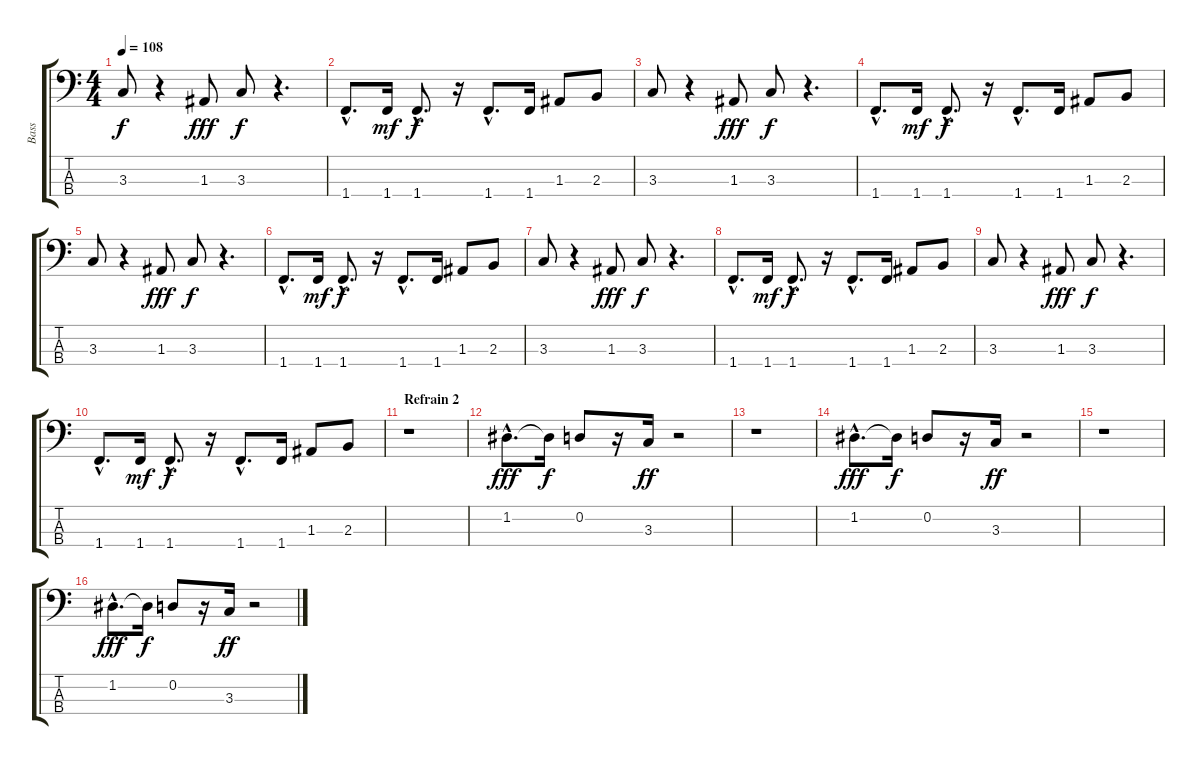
\track ("Bass" "Bass") {instrument electricbassfinger}
\staff {score tabs}
\tuning (G2 D2 A1 E1) {hide}
\ts (4 4)
\tempo 108
\clef f4
\ks c
3.3.8{dy f} r.4 1.3.8{dy fff} 3.3.8{dy f} r.4{d} |
1.4{hac}.8{d} 1.4.16{dy mf} 1.4{hac}.8{d dy f} r.16 1.4{hac}.8{d} 1.4.16 1.3.8 2.3.8 |
3.3.8 r.4 1.3.8{dy fff} 3.3.8{dy f} r.4{d} |
1.4{hac}.8{d} 1.4.16{dy mf} 1.4{hac}.8{d dy f} r.16 1.4{hac}.8{d} 1.4.16 1.3.8 2.3.8 |
3.3.8 r.4 1.3.8{dy fff} 3.3.8{dy f} r.4{d} |
1.4{hac}.8{d} 1.4.16{dy mf} 1.4{hac}.8{d dy f} r.16 1.4{hac}.8{d} 1.4.16 1.3.8 2.3.8 |
3.3.8 r.4 1.3.8{dy fff} 3.3.8{dy f} r.4{d} |
1.4{hac}.8{d} 1.4.16{dy mf} 1.4{hac}.8{d dy f} r.16 1.4{hac}.8{d} 1.4.16 1.3.8 2.3.8 |
3.3.8 r.4 1.3.8{dy fff} 3.3.8{dy f} r.4{d} |
1.4{hac}.8{d} 1.4.16{dy mf} 1.4{hac}.8{d dy f} r.16 1.4{hac}.8{d} 1.4.16 1.3.8 2.3.8 |
\section ("" "Refrain 2")
r.1 |
1.2{hac}.8{d dy fff} 1.2{t}.16{dy f} 0.2.8 r.16 3.3.16{dy ff} r.2 |
r.1 |
1.2{hac}.8{d dy fff} 1.2{t}.16{dy f} 0.2.8 r.16 3.3.16{dy ff} r.2 |
r.1 |
1.2{hac}.8{d dy fff} 1.2{t}.16{dy f} 0.2.8 r.16 3.3.16{dy ff} r.2
